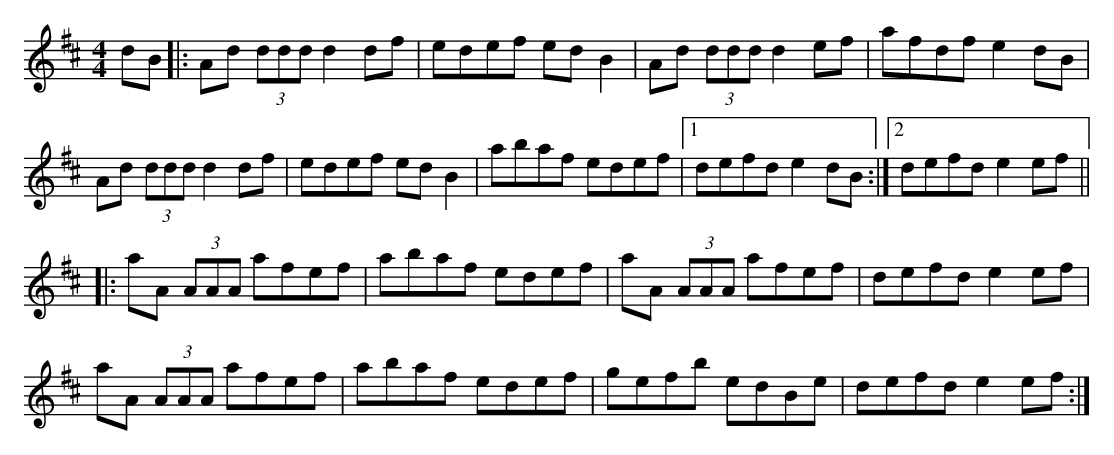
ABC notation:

X:1
M:4/4
K:D
dB|:Ad (3ddd d2df|edef ed B2|Ad (3ddd d2ef|afdf e2dB|
Ad (3ddd d2df|edef ed B2|abaf edef|1 defd e2dB:|2 defd e2ef||
|:aA (3AAA afef|abaf edef|aA (3AAA afef|defd e2ef|
aA (3AAA afef|abaf edef|gefb edBe|defd e2ef:|
